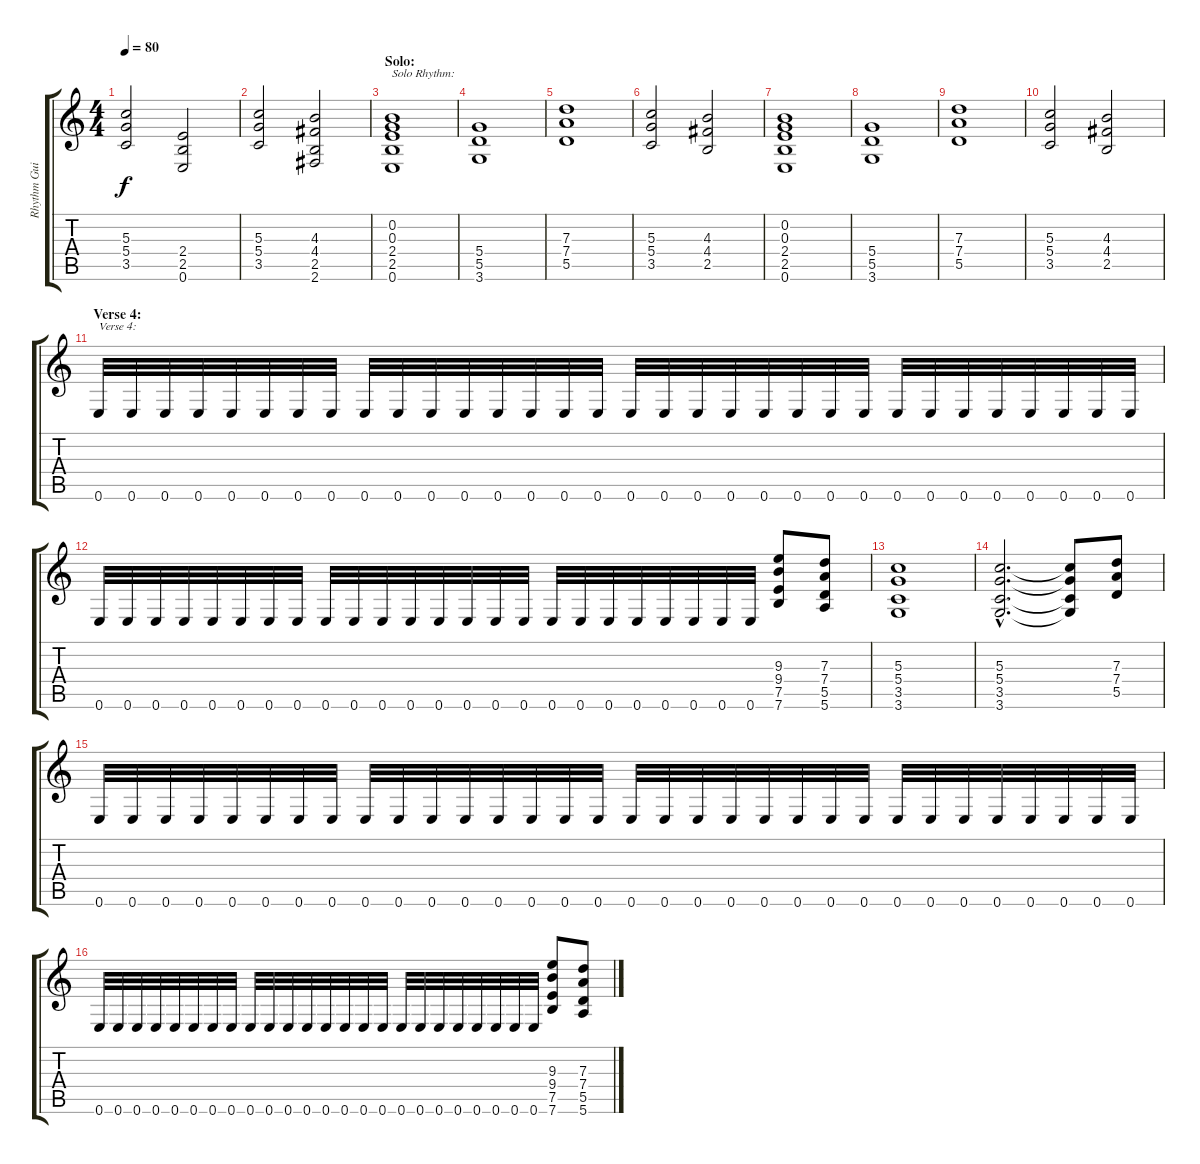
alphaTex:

\track ("Rhythm Guitar 1" "Rhythm Gui") {instrument overdrivenguitar}
\staff {score tabs}
\tuning (E4 B3 G3 D3 A2 E2) {hide}
\ts (4 4)
\tempo 80
\clef g2
\ks c
(5.3 5.4 3.5).2{dy f} (2.4 2.5 0.6).2 |
(5.3 5.4 3.5).2 (4.3 4.4 2.5 2.6).2 |
\section ("" "Solo:")
(0.2 0.3 2.4 2.5 0.6).1{txt "Solo Rhythm:"} |
(5.4 5.5 3.6).1 |
(7.3 7.4 5.5).1 |
(5.3 5.4 3.5).2 (4.3 4.4 2.5).2 |
(0.2 0.3 2.4 2.5 0.6).1 |
(5.4 5.5 3.6).1 |
(7.3 7.4 5.5).1 |
(5.3 5.4 3.5).2 (4.3 4.4 2.5).2 |
\section ("" "Verse 4:")
0.6.32{txt "Verse 4:"} 0.6.32 0.6.32 0.6.32 0.6.32 0.6.32 0.6.32 0.6.32 0.6.32 0.6.32 0.6.32 0.6.32 0.6.32 0.6.32 0.6.32 0.6.32 0.6.32 0.6.32 0.6.32 0.6.32 0.6.32 0.6.32 0.6.32 0.6.32 0.6.32 0.6.32 0.6.32 0.6.32 0.6.32 0.6.32 0.6.32 0.6.32 |
0.6.32 0.6.32 0.6.32 0.6.32 0.6.32 0.6.32 0.6.32 0.6.32 0.6.32 0.6.32 0.6.32 0.6.32 0.6.32 0.6.32 0.6.32 0.6.32 0.6.32 0.6.32 0.6.32 0.6.32 0.6.32 0.6.32 0.6.32 0.6.32 (9.3 9.4 7.5 7.6).8 (7.3 7.4 5.5 5.6).8 |
(5.3 5.4 3.5 3.6).1 |
(5.3{hac} 5.4{hac} 3.5{hac} 3.6{hac}).2{d} (5.3{t} 5.4{t} 3.5{t} 3.6{t}).8 (7.3 7.4 5.5).8 |
0.6.32 0.6.32 0.6.32 0.6.32 0.6.32 0.6.32 0.6.32 0.6.32 0.6.32 0.6.32 0.6.32 0.6.32 0.6.32 0.6.32 0.6.32 0.6.32 0.6.32 0.6.32 0.6.32 0.6.32 0.6.32 0.6.32 0.6.32 0.6.32 0.6.32 0.6.32 0.6.32 0.6.32 0.6.32 0.6.32 0.6.32 0.6.32 |
0.6.32 0.6.32 0.6.32 0.6.32 0.6.32 0.6.32 0.6.32 0.6.32 0.6.32 0.6.32 0.6.32 0.6.32 0.6.32 0.6.32 0.6.32 0.6.32 0.6.32 0.6.32 0.6.32 0.6.32 0.6.32 0.6.32 0.6.32 0.6.32 (9.3 9.4 7.5 7.6).8 (7.3 7.4 5.5 5.6).8
